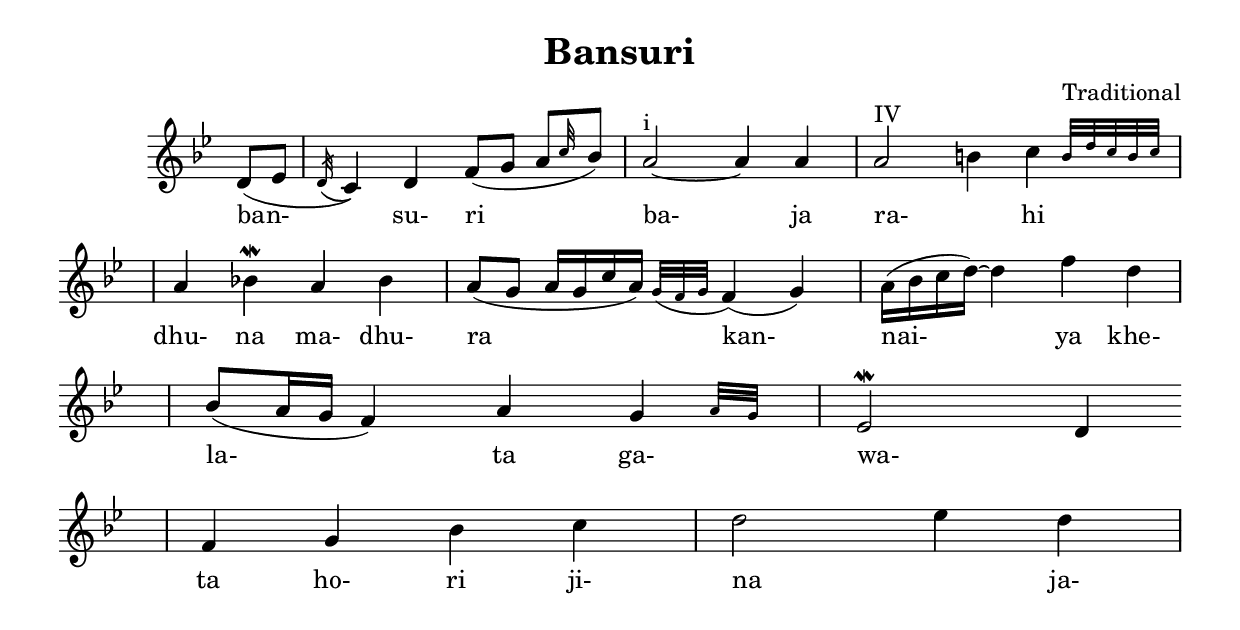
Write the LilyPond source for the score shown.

#(ly:set-option 'midi-extension "mid")
\version "2.12.3"
\include "english.ly"
\header{ 
title = "Bansuri"
composer = "Traditional"
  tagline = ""  % removed 
}
%{
 Rag:Bhairavi
Tal:Tintal
Title:Bansuri
Author:Traditional
Source:AAK
Mode: phrygian
Filename: bansuriv3
Time: 4/4
Key: D


          
                               i            IV         . 
         3S             n      +            2         DSnDn
1)|: (Sr | n) S   (gm <P d)> | P - P  P   | P - D    n     |
           .
      ban-    su-  ri          ba- ja ra-   hi  dhu- na

  0  ~                 3           mgm        +  .     *  *   
| P  d   P    d    |  (Pm   PmnP)    (g m) | (PdnS) -- g  S |
  ma-dhu-ra   kan-     nai-           ya      khe-     la-ta

   2               0     
                Pm ~
| (d-Pm  g) P  m | r - S :|
   ga-      wa-ta  ho- ri

               .
              <g>
            .   . .
| g m d n | S - r S |
ji-na ja-u san-ga 
 %}
  
melody = {
\once \override Staff.TimeSignature #'stencil = ##f
\clef treble
\key c \phrygian
\autoBeamOn  
\cadenzaOn
\bar "|:" c'8[(  df'8]  \bar "|" \acciaccatura { c'32 }bf4)  c'4  ef'8[(  f'8]  \afterGrace g'8[ { bf'32 }  af'8])  \bar "|" g'2~^"i"   g'4  g'4  \bar "|" g'2~^"IV"   a'4  \afterGrace bf'4 { a'32[ c''32 bf'32 a'32 bf'32] }  \bar "|" \break        \grace s64 
\bar "|" g'4  af'4\mordent  g'4  af'4  \bar "|" g'8[(  f'8]  g'16[  f'16  bf'16  g'16])  \acciaccatura { f'32[ ef'32 f'32] }ef'4(  f'4)  \bar "|" g'16[(  af'16  bf'16  c''16]~)~c''4]    ef''4  c''4  \bar "|" \break        \grace s64 
\bar "|" af'8[(   g'16  f'16]  ef'4)  g'4  \afterGrace f'4 { g'32[ f'32] }  \bar "|" df'2~\mordent   c'4  \bar ":|" \break        \grace s64 
\bar "|" ef'4  f'4  af'4  bf'4  \bar "|" c''2~   df''4  c''4  \bar "|"
}

text = \lyricmode {
  ban- su- ri ba- ja ra- hi dhu- na ma- dhu- ra kan- nai- ya khe- la- ta ga- wa- ta ho- ri ji- na ja- u san- ga
}

\score{
\transpose c' d'
<<
  \new Voice = "one" {
    \melody
  }
  \new Lyrics \lyricsto "one" \text
>>
\layout {
  \context {
       \Score
    \remove "Bar_number_engraver"
  } 
  }
\midi { 
  \context {
    \Score
    tempoWholesPerMinute = #(ly:make-moment 200 4)
   }
 }
}
